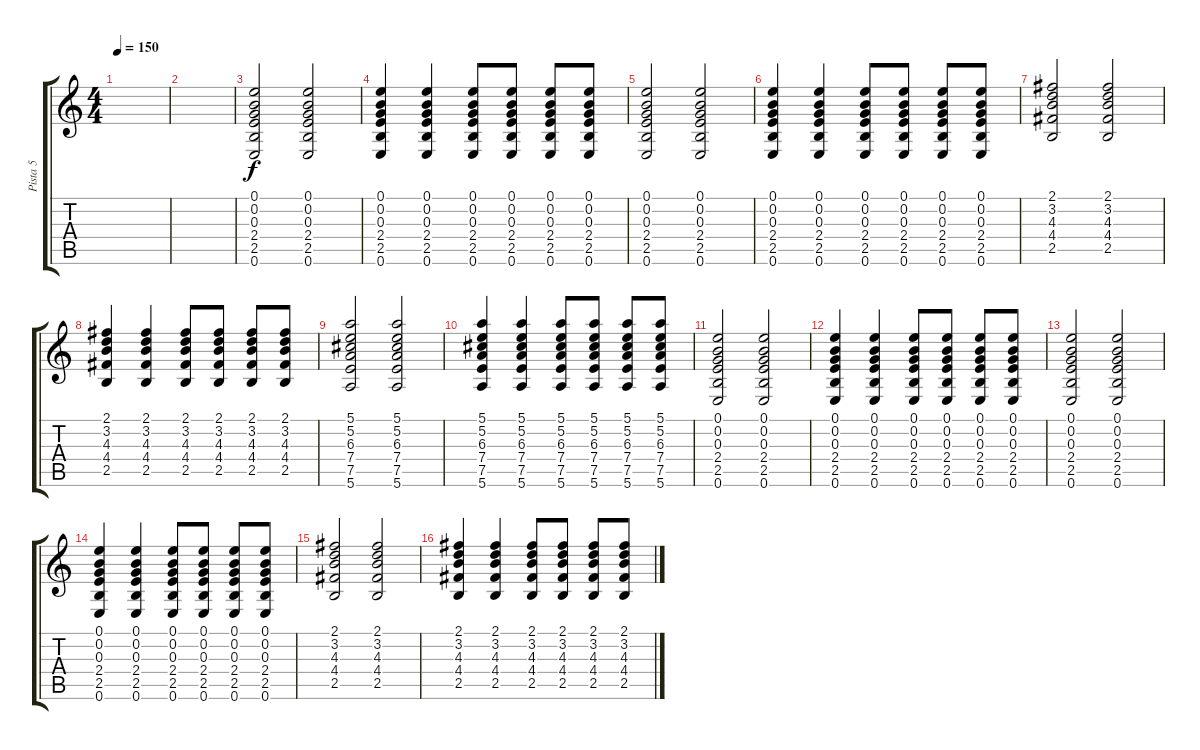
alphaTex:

\track ("Pista 5" "Pista 5") {instrument acousticguitarsteel}
\staff {score tabs}
\tuning (E4 B3 G3 D3 A2 E2) {hide}
\ts (4 4)
\tempo 150
\clef g2
\ks c
|
|
(0.1 0.2 0.3 2.4 2.5 0.6).2 (0.1 0.2 0.3 2.4 2.5 0.6).2 |
(0.1 0.2 0.3 2.4 2.5 0.6).4 (0.1 0.2 0.3 2.4 2.5 0.6).4 (0.1 0.2 0.3 2.4 2.5 0.6).8 (0.1 0.2 0.3 2.4 2.5 0.6).8 (0.1 0.2 0.3 2.4 2.5 0.6).8 (0.1 0.2 0.3 2.4 2.5 0.6).8 |
(0.1 0.2 0.3 2.4 2.5 0.6).2 (0.1 0.2 0.3 2.4 2.5 0.6).2 |
(0.1 0.2 0.3 2.4 2.5 0.6).4 (0.1 0.2 0.3 2.4 2.5 0.6).4 (0.1 0.2 0.3 2.4 2.5 0.6).8 (0.1 0.2 0.3 2.4 2.5 0.6).8 (0.1 0.2 0.3 2.4 2.5 0.6).8 (0.1 0.2 0.3 2.4 2.5 0.6).8 |
(2.1 3.2 4.3 4.4 2.5).2 (2.1 3.2 4.3 4.4 2.5).2 |
(2.1 3.2 4.3 4.4 2.5).4 (2.1 3.2 4.3 4.4 2.5).4 (2.1 3.2 4.3 4.4 2.5).8 (2.1 3.2 4.3 4.4 2.5).8 (2.1 3.2 4.3 4.4 2.5).8 (2.1 3.2 4.3 4.4 2.5).8 |
(5.1 5.2 6.3 7.4 7.5 5.6).2 (5.1 5.2 6.3 7.4 7.5 5.6).2 |
(5.1 5.2 6.3 7.4 7.5 5.6).4 (5.1 5.2 6.3 7.4 7.5 5.6).4 (5.1 5.2 6.3 7.4 7.5 5.6).8 (5.1 5.2 6.3 7.4 7.5 5.6).8 (5.1 5.2 6.3 7.4 7.5 5.6).8 (5.1 5.2 6.3 7.4 7.5 5.6).8 |
(0.1 0.2 0.3 2.4 2.5 0.6).2 (0.1 0.2 0.3 2.4 2.5 0.6).2 |
(0.1 0.2 0.3 2.4 2.5 0.6).4 (0.1 0.2 0.3 2.4 2.5 0.6).4 (0.1 0.2 0.3 2.4 2.5 0.6).8 (0.1 0.2 0.3 2.4 2.5 0.6).8 (0.1 0.2 0.3 2.4 2.5 0.6).8 (0.1 0.2 0.3 2.4 2.5 0.6).8 |
(0.1 0.2 0.3 2.4 2.5 0.6).2 (0.1 0.2 0.3 2.4 2.5 0.6).2 |
(0.1 0.2 0.3 2.4 2.5 0.6).4 (0.1 0.2 0.3 2.4 2.5 0.6).4 (0.1 0.2 0.3 2.4 2.5 0.6).8 (0.1 0.2 0.3 2.4 2.5 0.6).8 (0.1 0.2 0.3 2.4 2.5 0.6).8 (0.1 0.2 0.3 2.4 2.5 0.6).8 |
(2.1 3.2 4.3 4.4 2.5).2 (2.1 3.2 4.3 4.4 2.5).2 |
(2.1 3.2 4.3 4.4 2.5).4 (2.1 3.2 4.3 4.4 2.5).4 (2.1 3.2 4.3 4.4 2.5).8 (2.1 3.2 4.3 4.4 2.5).8 (2.1 3.2 4.3 4.4 2.5).8 (2.1 3.2 4.3 4.4 2.5).8
